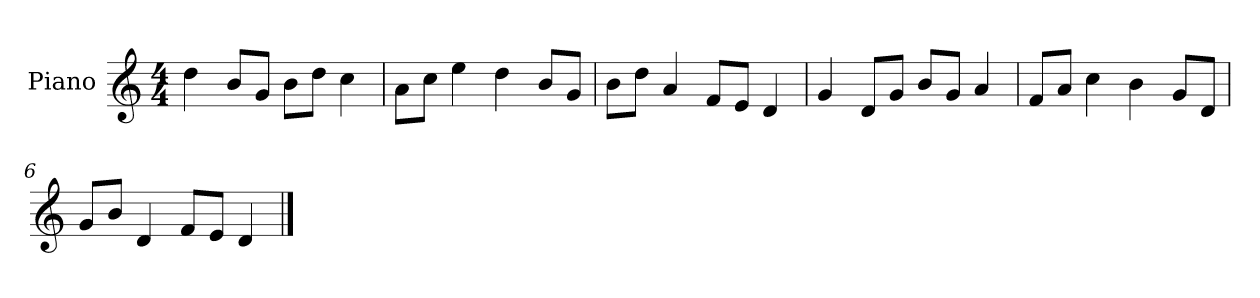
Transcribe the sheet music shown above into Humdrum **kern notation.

**kern
*part1
*staff1
*I"Piano
*I'P-no
*clefG2
*k[]
*M4/4
*MM90
=1
4dd\
8b/L
8g/J
8b\L
8dd\J
4cc\
=2
8a\L
8cc\J
4ee\
4dd\
8b/L
8g/J
=3
8b\L
8dd\J
4a/
8f/L
8e/J
4d/
=4
4g/
8d/L
8g/J
8b/L
8g/J
4a/
=5
8f/L
8a/J
4cc\
4b\
8g/L
8d/J
=6
8g/L
8b/J
4d/
8f/L
8e/J
4d/
==
*-
